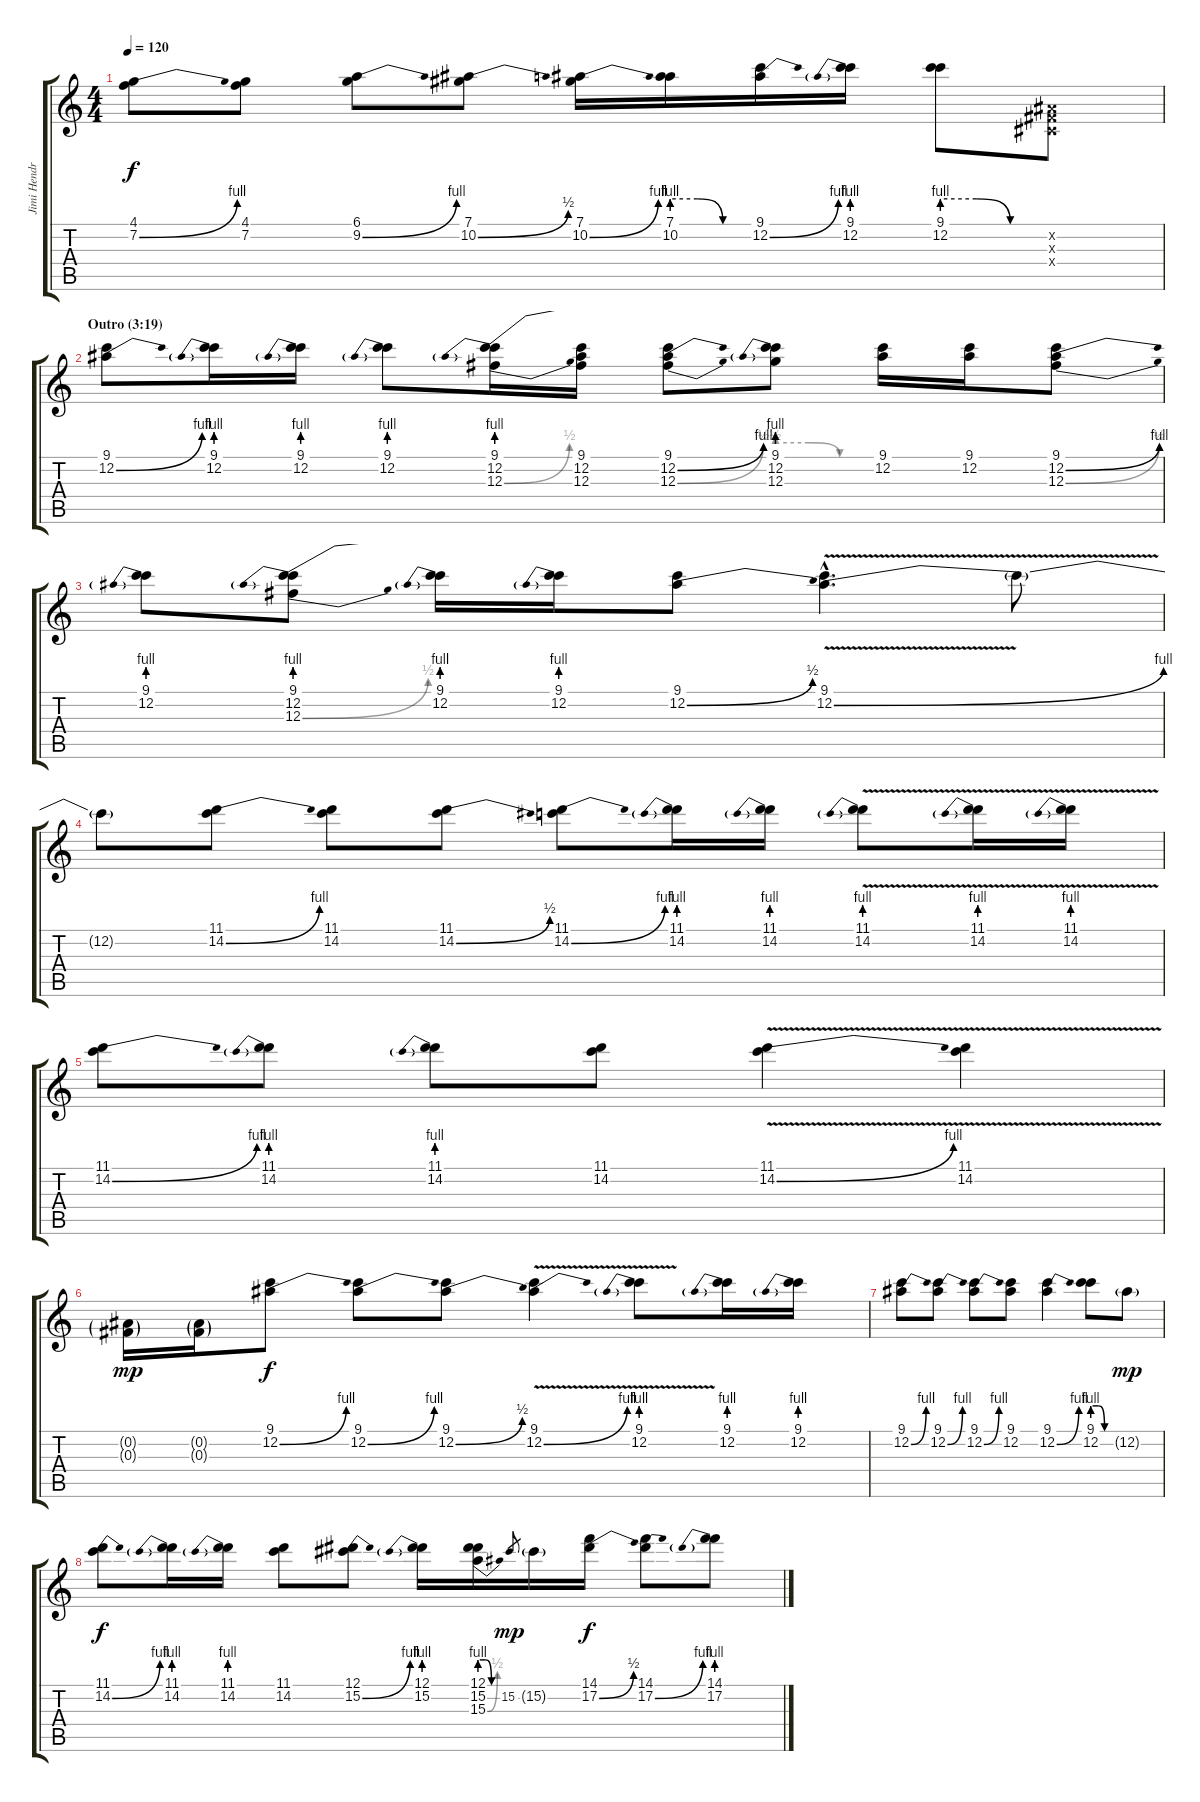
\track ("Jimi Hendrix" "Jimi Hendr") {instrument overdrivenguitar}
\staff {score tabs}
\tuning (Eb4 Bb3 Gb3 Db3 Ab2 Eb2) {hide}
\ts (4 4)
\tempo 120
\clef g2
\ks c
(4.1 7.2{be (bend 0 0 60 4)}).8{dy f} (4.1 7.2).8 (6.1 9.2{be (bend 0 0 60 4)}).8 (7.1 10.2{be (bend 0 0 60 2)}).8 (7.1 10.2{be (bend 0 0 60 4)}).16 (7.1 10.2{be (custom 0 4 20 4 40 0 60 0)}).16 (9.1 12.2{be (bend 0 0 60 4)}).16 (9.1 12.2{be (prebend 0 4 60 4)}).16 (9.1 12.2{be (custom 0 4 20 4 40 0 60 0)}).8 (0.2{x} 0.3{x} 0.4{x}).8 |
\section ("" "Outro (3:19)")
(9.1 12.2{be (bend 0 0 60 4)}).8 (9.1 12.2{be (prebend 0 4 60 4)}).16 (9.1 12.2{be (prebend 0 4 60 4)}).16 (9.1 12.2{be (prebend 0 4 60 4)}).8 (9.1 12.2{be (prebend 0 4 60 4)} 12.3{be (bend 0 0 60 2)}).16 (9.1 12.2 12.3).16 (9.1 12.2{be (bend 0 0 60 4)} 12.3{be (bend 0 0 60 2)}).8 (9.1 12.2{be (prebend 0 4 60 4)} 12.3{be (custom 0 2 20 2 40 0 60 0)}).8 (9.1 12.2).16 (9.1 12.2).16 (9.1 12.2{be (bend 0 0 60 4)} 12.3{be (bend 0 0 60 2)}).8 |
(9.1 12.2{be (prebend 0 4 60 4)}).8 (9.1 12.2{be (prebend 0 4 60 4)} 12.3{be (bend 0 0 60 2)}).8 (9.1 12.2{be (prebend 0 4 60 4)}).16 (9.1 12.2{be (prebend 0 4 60 4)}).16 (9.1 12.2{be (bend 0 0 60 2)}).8 (9.1{hac} 12.2{be (bend 0 0 60 4) v hac}).4{d} 12.2{t}.8 |
12.2{t}.8 (11.1 14.2{be (bend 0 0 60 4)}).8 (11.1 14.2).8 (11.1 14.2{be (bend 0 0 60 2)}).8 (11.1 14.2{be (bend 0 0 60 4)}).8 (11.1 14.2{be (prebend 0 4 60 4)}).16 (11.1 14.2{be (prebend 0 4 60 4)}).16 (11.1 14.2{be (prebend 0 4 60 4) v}).8 (11.1 14.2{be (prebend 0 4 60 4) v}).16 (11.1 14.2{be (prebend 0 4 60 4) v}).16 |
(11.1 14.2{be (bend 0 0 60 4)}).8 (11.1 14.2{be (prebend 0 4 60 4)}).8 (11.1 14.2{be (prebend 0 4 60 4)}).8 (11.1 14.2).8 (11.1 14.2{be (bend 0 0 60 4) v}).4 (11.1{v} 14.2{v}).4 |
(0.2{g} 0.3{g}).16{dy mp} (0.2{g} 0.3{g}).16 (9.1 12.2{be (bend 0 0 60 4)}).8{dy f} (9.1 12.2{be (bend 0 0 60 4)}).8 (9.1 12.2{be (bend 0 0 60 2)}).8 (9.1{v} 12.2{be (bend 0 0 60 4)}).4 (9.1{v} 12.2{be (prebend 0 4 60 4) v}).8 (9.1 12.2{be (prebend 0 4 60 4)}).16 (9.1 12.2{be (prebend 0 4 60 4)}).16 |
(9.1 12.2{be (bend 0 0 60 4)}).8 (9.1 12.2{be (bend 0 0 60 4)}).8 (9.1 12.2{be (bend 0 0 60 4)}).8 (9.1 12.2).8 (9.1 12.2{be (bend 0 0 60 4)}).4 (9.1 12.2{be (custom 0 4 20 4 40 0 60 0)}).8 12.2{g}.8{dy mp} |
(11.1 14.2{be (bend 0 0 60 4)}).8{dy f} (11.1 14.2{be (prebend 0 4 60 4)}).16 (11.1 14.2{be (prebend 0 4 60 4)}).16 (11.1 14.2).8 (12.1 15.2{be (bend 0 0 60 4)}).8 (12.1 15.2{be (prebend 0 4 60 4)}).16 (12.1 15.2{be (custom 0 4 20 4 40 0 60 0)} 15.3{be (bend 0 0 60 2)}).16 15.2.8{gr dy mp} 15.2{g}.16 (14.1 17.2{be (bend 0 0 60 2)}).16{dy f} (14.1 17.2{be (bend 0 0 60 4)}).8 (14.1 17.2{be (prebend 0 4 60 4)}).8
